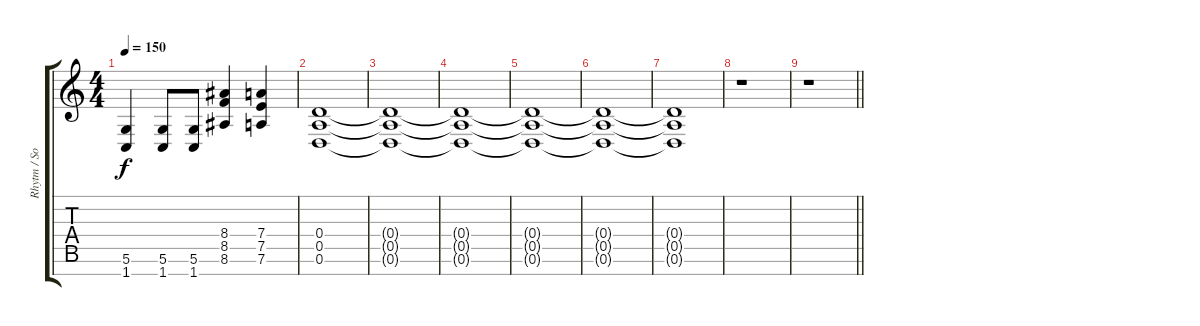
\track ("Rhytm / Solo - 7 Strings" "Rhytm / So") {instrument distortionguitar}
\staff {score tabs}
\tuning (E4 B3 G3 D3 A2 D2 B1) {hide}
\ts (4 4)
\tempo 150
\clef g2
\ks c
(5.6 1.7).4{dy f} (5.6 1.7).8 (5.6 1.7).8 (8.4 8.5 8.6).4 (7.4 7.5 7.6).4 |
(0.4 0.5 0.6).1{volume 0} |
(0.4{t} 0.5{t} 0.6{t}).1 |
(0.4{t} 0.5{t} 0.6{t}).1 |
(0.4{t} 0.5{t} 0.6{t}).1 |
(0.4{t} 0.5{t} 0.6{t}).1 |
(0.4{t} 0.5{t} 0.6{t}).1 |
r.1 |
\barLineRight lightlight
r.1
